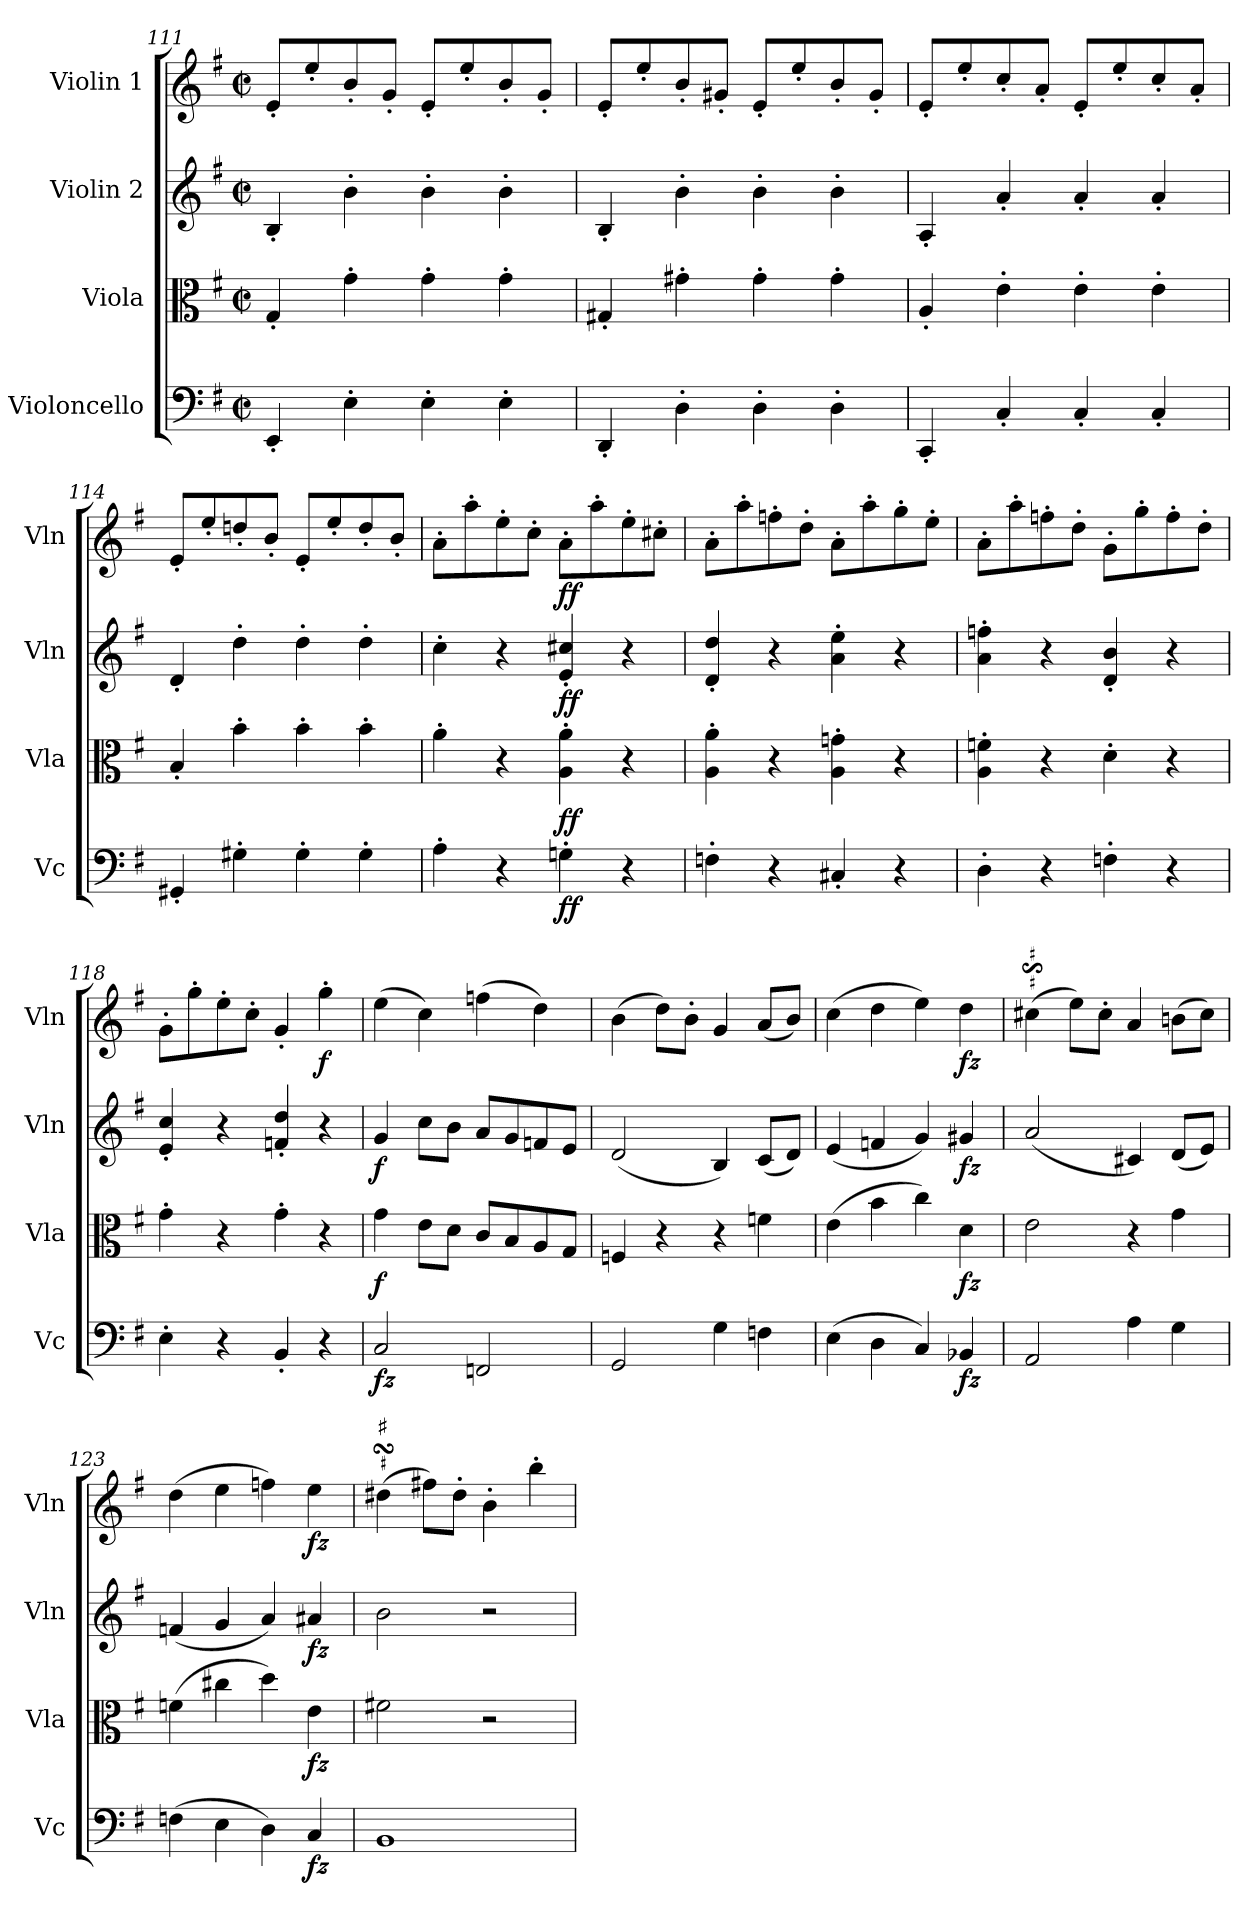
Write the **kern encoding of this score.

**kern	**dynam	**kern	**dynam	**kern	**dynam	**kern	**dynam
*part4	*part4	*part3	*part3	*part2	*part2	*part1	*part1
*staff4	*staff4	*staff3	*staff3	*staff2	*staff2	*staff1	*staff1
*I"Violoncello	*	*I"Viola	*	*I"Violin 2	*	*I"Violin 1	*
*I'Vc	*	*I'Vla	*	*I'Vln	*	*I'Vln	*
*clefF4	*	*clefC3	*	*clefG2	*	*clefG2	*
*k[f#]	*	*k[f#]	*	*k[f#]	*	*k[f#]	*
*M2/2	*	*M2/2	*	*M2/2	*	*M2/2	*
*met(c|)	*	*met(c|)	*	*met(c|)	*	*met(c|)	*
=111	=111	=111	=111	=111	=111	=111	=111
4EE'/	.	4G'/	.	4B'/	.	8e'/L	.
.	.	.	.	.	.	8ee'/	.
4E'\	.	4g'\	.	4b'\	.	8b'/	.
.	.	.	.	.	.	8g'/J	.
4E'\	.	4g'\	.	4b'\	.	8e'/L	.
.	.	.	.	.	.	8ee'/	.
4E'\	.	4g'\	.	4b'\	.	8b'/	.
.	.	.	.	.	.	8g'/J	.
=112	=112	=112	=112	=112	=112	=112	=112
4DD'/	.	4G#X'/	.	4B'/	.	8e'/L	.
.	.	.	.	.	.	8ee'/	.
4D'\	.	4g#X'\	.	4b'\	.	8b'/	.
.	.	.	.	.	.	8g#X'/J	.
4D'\	.	4g#'\	.	4b'\	.	8e'/L	.
.	.	.	.	.	.	8ee'/	.
4D'\	.	4g#'\	.	4b'\	.	8b'/	.
.	.	.	.	.	.	8g#'/J	.
!!LO:LB:g=z
=113	=113	=113	=113	=113	=113	=113	=113
4CC'/	.	4A'/	.	4A'/	.	8e'/L	.
.	.	.	.	.	.	8ee'/	.
4C'/	.	4e'\	.	4a'/	.	8cc'/	.
.	.	.	.	.	.	8a'/J	.
4C'/	.	4e'\	.	4a'/	.	8e'/L	.
.	.	.	.	.	.	8ee'/	.
4C'/	.	4e'\	.	4a'/	.	8cc'/	.
.	.	.	.	.	.	8a'/J	.
!!LO:LB:g=z
=114	=114	=114	=114	=114	=114	=114	=114
4GG#X'/	.	4B'/	.	4d'/	.	8e'/L	.
.	.	.	.	.	.	8ee'/	.
4G#X'\	.	4b'\	.	4dd'\	.	8ddn'/	.
.	.	.	.	.	.	8b'/J	.
4G#'\	.	4b'\	.	4dd'\	.	8e'/L	.
.	.	.	.	.	.	8ee'/	.
4G#'\	.	4b'\	.	4dd'\	.	8dd'/	.
.	.	.	.	.	.	8b'/J	.
=115	=115	=115	=115	=115	=115	=115	=115
4A'\	.	4a'\	.	4cc'\	.	8a'\L	.
.	.	.	.	.	.	8aa'\	.
4r	.	4r	.	4r	.	8ee'\	.
.	.	.	.	.	.	8cc'\J	.
!	!LO:DY:b	!	!LO:DY:b	!	!LO:DY:b	!	!LO:DY:b
4Gn'\	ff	4A\' 4a\'	ff	4e/' 4cc#X/'	ff	8a'\L	ff
.	.	.	.	.	.	8aa'\	.
4r	.	4r	.	4r	.	8ee'\	.
.	.	.	.	.	.	8cc#X'\J	.
=116	=116	=116	=116	=116	=116	=116	=116
4Fn'\	.	4A\' 4a\'	.	4d/' 4dd/'	.	8a'\L	.
.	.	.	.	.	.	8aa'\	.
4r	.	4r	.	4r	.	8ffn'\	.
.	.	.	.	.	.	8dd'\J	.
4C#X'/	.	4A\' 4gn\'	.	4a\' 4ee\'	.	8a'\L	.
.	.	.	.	.	.	8aa'\	.
4r	.	4r	.	4r	.	8gg'\	.
.	.	.	.	.	.	8ee'\J	.
=117	=117	=117	=117	=117	=117	=117	=117
4D'\	.	4A\' 4fn\'	.	4a\' 4ffn\'	.	8a'\L	.
.	.	.	.	.	.	8aa'\	.
4r	.	4r	.	4r	.	8ffn'\	.
.	.	.	.	.	.	8dd'\J	.
4Fn'\	.	4d'\	.	4d/' 4b/'	.	8g'\L	.
.	.	.	.	.	.	8gg'\	.
4r	.	4r	.	4r	.	8ff'\	.
.	.	.	.	.	.	8dd'\J	.
=118	=118	=118	=118	=118	=118	=118	=118
4E'\	.	4g'\	.	4e/' 4cc/'	.	8g'\L	.
.	.	.	.	.	.	8gg'\	.
4r	.	4r	.	4r	.	8ee'\	.
.	.	.	.	.	.	8cc'\J	.
4BB'/	.	4g'\	.	4fn/' 4dd/'	.	4g'/	.
!	!	!	!	!	!	!	!LO:DY:b
4r	.	4r	.	4r	.	4gg'\	f
!!LO:LB:g=z
=119	=119	=119	=119	=119	=119	=119	=119
!	!LO:DY:b	!	!LO:DY:b	!	!LO:DY:b	!	!
2C/	fz	4g\	f	4g/	f	(4ee\	.
.	.	8e\L	.	8cc\L	.	4cc\)	.
.	.	8d\J	.	8b\J	.	.	.
2FFn/	.	8c/L	.	8a/L	.	(4ffn\	.
.	.	8B/	.	8g/	.	.	.
.	.	8A/	.	8fn/	.	4dd\)	.
.	.	8G/J	.	8e/J	.	.	.
=120	=120	=120	=120	=120	=120	=120	=120
2GG/	.	4Fn/	.	(2d/	.	(4b\	.
.	.	4r	.	.	.	8dd\L)	.
.	.	.	.	.	.	8b'\J	.
4G\	.	4r	.	4B/)	.	4g/	.
4Fn\	.	4fn\	.	(8c/L	.	(8a/L	.
.	.	.	.	8d/J)	.	8b/J)	.
=121	=121	=121	=121	=121	=121	=121	=121
(4E\	.	(4e\	.	(4e/	.	(4cc\	.
4D\	.	4b\	.	4fn/	.	4dd\	.
4C/)	.	4cc\)	.	4g/)	.	4ee\)	.
!	!LO:DY:b	!	!LO:DY:b	!	!LO:DY:b	!	!LO:DY:b
4BB-X/	fz	4d\	fz	4g#X/	fz	4dd\	fz
=122	=122	=122	=122	=122	=122	=122	=122
2AA/	.	2e\	.	(2a/	.	(4cc#Xs$sS\	.
.	.	.	.	.	.	8ee\L)	.
.	.	.	.	.	.	8cc#'\J	.
4A\	.	4r	.	4c#X/)	.	4a/	.
4G\	.	4g\	.	(8d/L	.	(8b\L	.
.	.	.	.	8e/J)	.	8cc#\J)	.
=123	=123	=123	=123	=123	=123	=123	=123
(4Fn\	.	(4fn\	.	(4fn/	.	(4dd\	.
4E\	.	4cc#X\	.	4g/	.	4ee\	.
4D\)	.	4dd\)	.	4a/)	.	4ffn\)	.
!	!LO:DY:b	!	!LO:DY:b	!	!LO:DY:b	!	!LO:DY:b
4C/	fz	4e\	fz	4a#X/	fz	4ee\	fz
=124	=124	=124	=124	=124	=124	=124	=124
!	!	!	!	!	!	!LO:TX:a:t=♯	!
1BB	.	2f#X\	.	2b\	.	(4dd#XsSsS\	.
.	.	.	.	.	.	8ff#X\L)	.
.	.	.	.	.	.	8dd#'\J	.
.	.	2r	.	2r	.	4b'\	.
.	.	.	.	.	.	4bb'\	.
=	=	=	=	=	=	=	=
*-	*-	*-	*-	*-	*-	*-	*-
